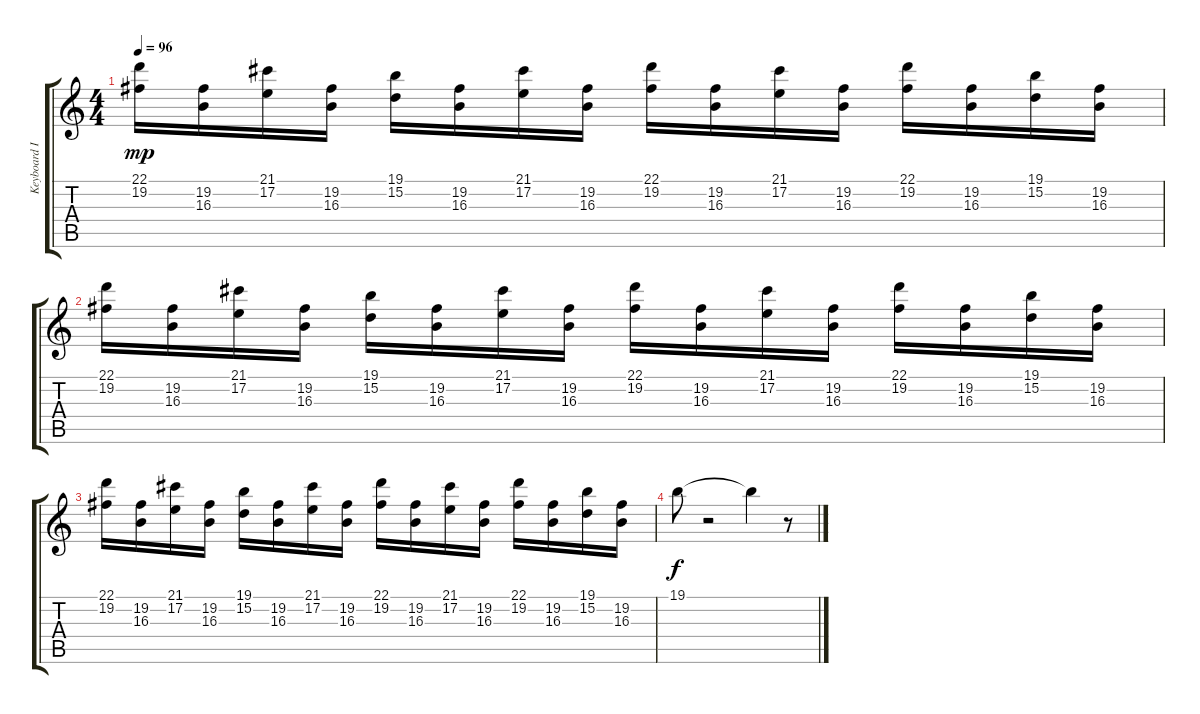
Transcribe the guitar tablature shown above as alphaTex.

\track ("Keyboard Interludes" "Keyboard I") {instrument synthstrings2}
\staff {score tabs}
\tuning (E4 B3 G3 D3 A2 E2) {hide}
\ts (4 4)
\tempo 96
\clef g2
\ks c
(22.1 19.2).16{dy mp} (19.2 16.3).16 (21.1 17.2).16 (19.2 16.3).16 (19.1 15.2).16 (19.2 16.3).16 (21.1 17.2).16 (19.2 16.3).16 (22.1 19.2).16 (19.2 16.3).16 (21.1 17.2).16 (19.2 16.3).16 (22.1 19.2).16 (19.2 16.3).16 (19.1 15.2).16 (19.2 16.3).16 |
(22.1 19.2).16 (19.2 16.3).16 (21.1 17.2).16 (19.2 16.3).16 (19.1 15.2).16 (19.2 16.3).16 (21.1 17.2).16 (19.2 16.3).16 (22.1 19.2).16 (19.2 16.3).16 (21.1 17.2).16 (19.2 16.3).16 (22.1 19.2).16 (19.2 16.3).16 (19.1 15.2).16 (19.2 16.3).16 |
(22.1 19.2).16 (19.2 16.3).16 (21.1 17.2).16 (19.2 16.3).16 (19.1 15.2).16 (19.2 16.3).16 (21.1 17.2).16 (19.2 16.3).16 (22.1 19.2).16 (19.2 16.3).16 (21.1 17.2).16 (19.2 16.3).16 (22.1 19.2).16 (19.2 16.3).16 (19.1 15.2).16 (19.2 16.3).16 |
19.1.8{dy f} r.2 19.1{t}.4 r.8
